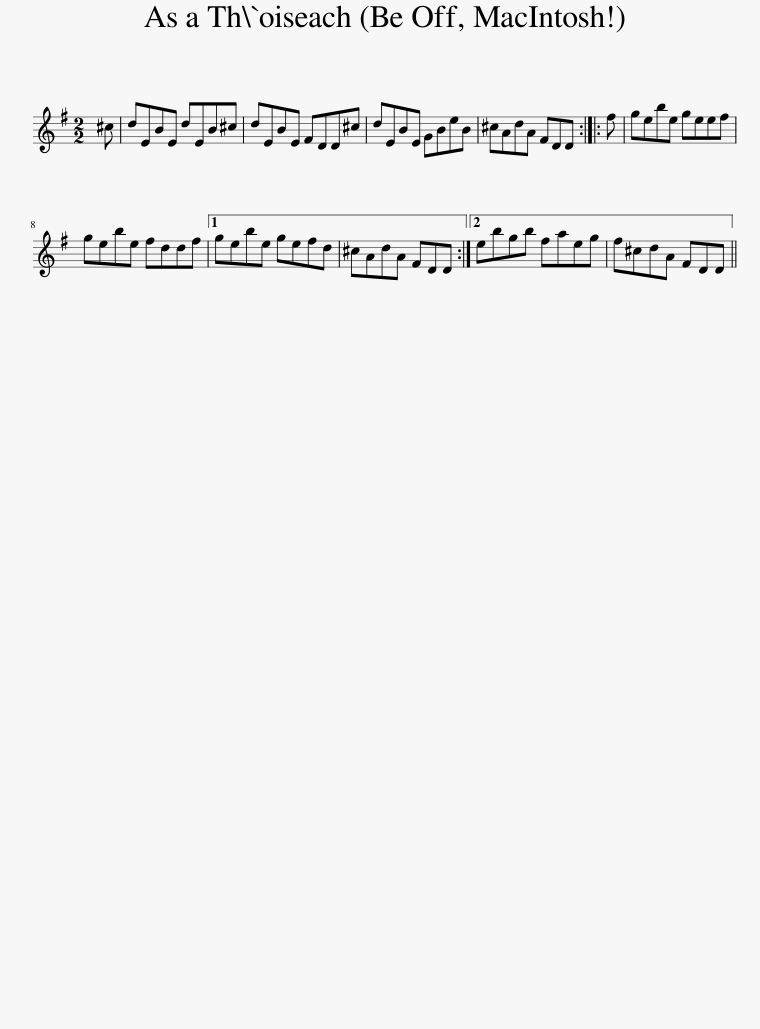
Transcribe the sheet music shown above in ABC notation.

X:1
L:1/8
M:2/2
I:linebreak $
K:Emin
V:1 treble
V:1
 ^c | dEBE dEB^c | dEBE FDD^c | dEBE GBeB | ^cAdA FDD :: %5
 f | gebe geef |$ gebe fddf |1 gebe gefd | ^cAdA FDD :|2 %10
 ebgb faeg | f^cdA FDD || %12
